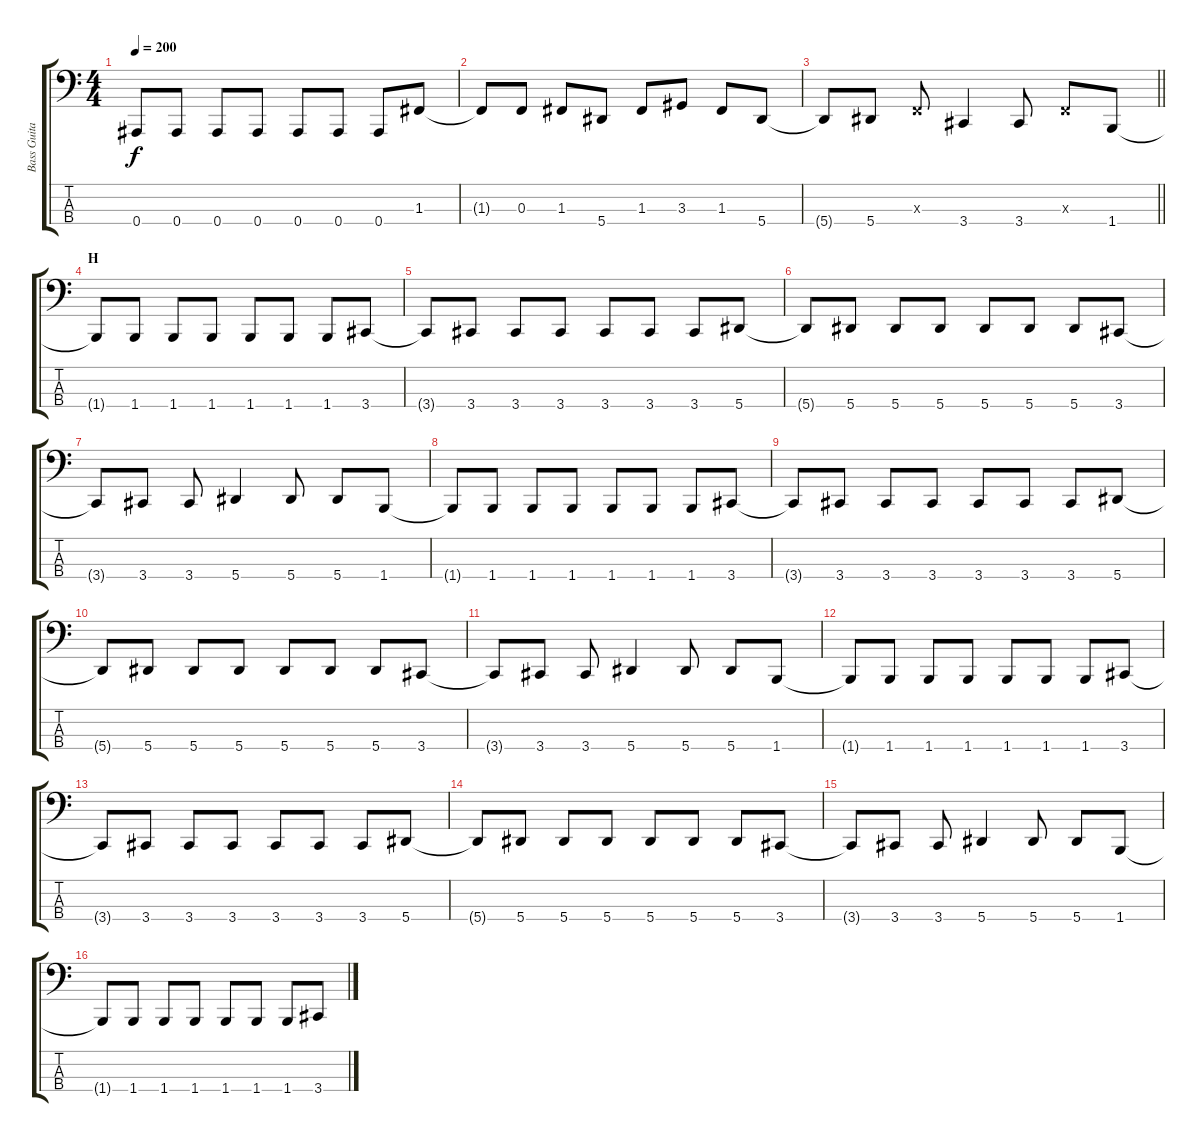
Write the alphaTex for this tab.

\track ("Bass Guitar: John Kis Gyevi" "Bass Guita") {instrument electricbasspick}
\staff {score tabs}
\tuning (Eb2 Bb1 F1 Bb0) {hide}
\ts (4 4)
\tempo 200
\clef f4
\ks c
0.4{t}.8{dy f} 0.4.8 0.4.8 0.4.8 0.4.8 0.4.8 0.4.8 1.3.8 |
1.3{t}.8 0.3.8 1.3.8 5.4.8 1.3.8 3.3.8 1.3.8 5.4.8 |
\barLineRight lightlight
5.4{t}.8 5.4.8 0.3{x}.8 3.4.4 3.4.8 0.3{x}.8 1.4.8 |
\section ("" "H")
1.4{t}.8 1.4.8 1.4.8 1.4.8 1.4.8 1.4.8 1.4.8 3.4.8 |
3.4{t}.8 3.4.8 3.4.8 3.4.8 3.4.8 3.4.8 3.4.8 5.4.8 |
5.4{t}.8 5.4.8 5.4.8 5.4.8 5.4.8 5.4.8 5.4.8 3.4.8 |
3.4{t}.8 3.4.8 3.4.8 5.4.4 5.4.8 5.4.8 1.4.8 |
1.4{t}.8 1.4.8 1.4.8 1.4.8 1.4.8 1.4.8 1.4.8 3.4.8 |
3.4{t}.8 3.4.8 3.4.8 3.4.8 3.4.8 3.4.8 3.4.8 5.4.8 |
5.4{t}.8 5.4.8 5.4.8 5.4.8 5.4.8 5.4.8 5.4.8 3.4.8 |
3.4{t}.8 3.4.8 3.4.8 5.4.4 5.4.8 5.4.8 1.4.8 |
1.4{t}.8 1.4.8 1.4.8 1.4.8 1.4.8 1.4.8 1.4.8 3.4.8 |
3.4{t}.8 3.4.8 3.4.8 3.4.8 3.4.8 3.4.8 3.4.8 5.4.8 |
5.4{t}.8 5.4.8 5.4.8 5.4.8 5.4.8 5.4.8 5.4.8 3.4.8 |
3.4{t}.8 3.4.8 3.4.8 5.4.4 5.4.8 5.4.8 1.4.8 |
1.4{t}.8 1.4.8 1.4.8 1.4.8 1.4.8 1.4.8 1.4.8 3.4.8
